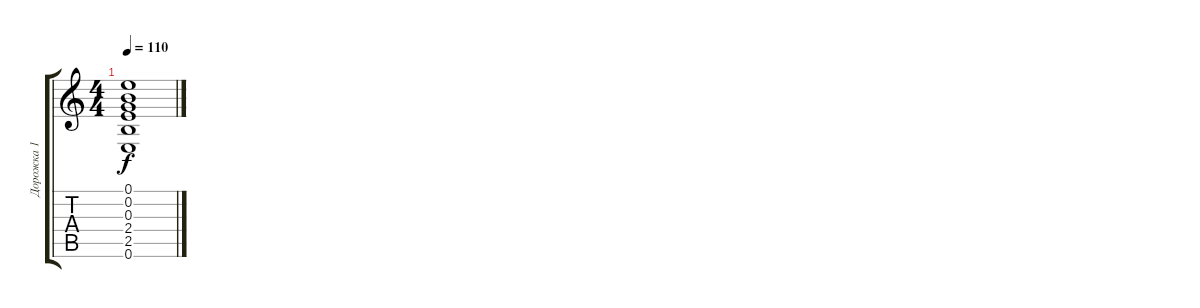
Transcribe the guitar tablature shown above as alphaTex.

\track ("Дорожка 1" "Дорожка 1") {instrument acousticguitarsteel}
\staff {score tabs}
\tuning (E4 B3 G3 D3 A2 E2) {hide}
\ts (4 4)
\tempo 110
\clef g2
\ks c
(0.1{t} 0.2{t} 0.3{t} 2.4{t} 2.5{t} 0.6{t}).1{dy f}
